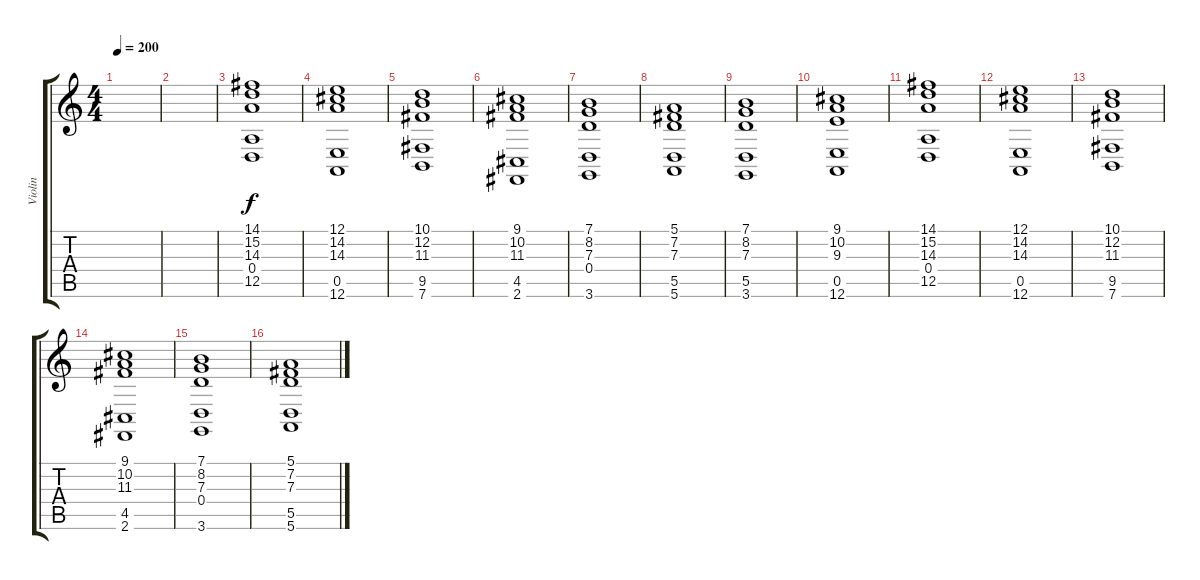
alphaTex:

\track ("Violin" "Violin") {instrument violin}
\staff {score tabs}
\tuning (E4 B3 G3 D3 A2 E2) {hide}
\ts (4 4)
\tempo 200
\clef g2
\ks c
|
|
(14.1 15.2 14.3 0.4 12.5).1{volume 13} |
(12.1 14.2 14.3 0.5 12.6).1 |
(10.1 12.2 11.3 9.5 7.6).1 |
(9.1 10.2 11.3 4.5 2.6).1 |
(7.1 8.2 7.3 0.4 3.6).1 |
(5.1 7.2 7.3 5.5 5.6).1 |
(7.1 8.2 7.3 5.5 3.6).1 |
(9.1 10.2 9.3 0.5 12.6).1 |
(14.1 15.2 14.3 0.4 12.5).1 |
(12.1 14.2 14.3 0.5 12.6).1 |
(10.1 12.2 11.3 9.5 7.6).1 |
(9.1 10.2 11.3 4.5 2.6).1 |
(7.1 8.2 7.3 0.4 3.6).1 |
(5.1 7.2 7.3 5.5 5.6).1
